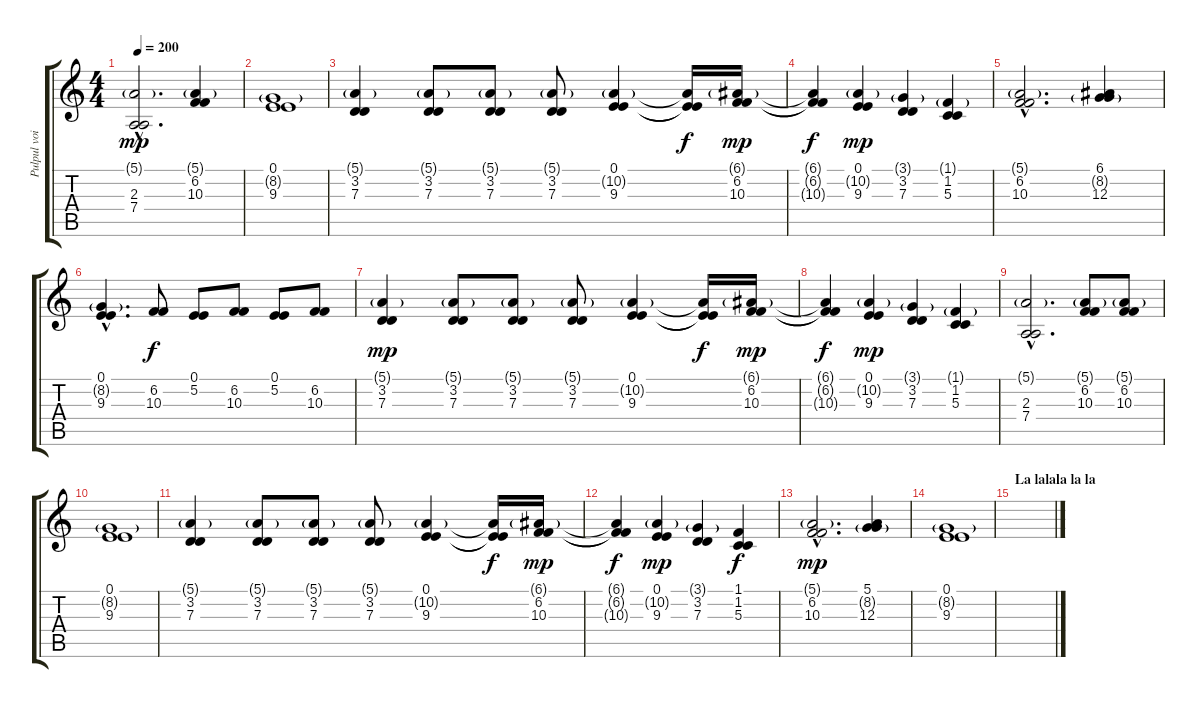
\track ("Pulpul voix" "Pulpul voi") {instrument clarinet}
\staff {score tabs}
\tuning (E4 B3 G3 D3 A2 E2) {hide}
\ts (4 4)
\tempo 200
\clef g2
\ks c
(5.1{g hac} 2.3{hac} 7.4{hac}).2{d dy mp} (5.1{g} 6.2 10.3).4 |
(0.1 8.2{g} 9.3).1 |
(5.1{g} 3.2 7.3).4 (5.1{g} 3.2 7.3).8 (5.1{g} 3.2 7.3).8 (5.1{g} 3.2 7.3).8 (0.1 10.2{g} 9.3).4 (0.1{t} 10.2{t} 9.3{t}).16{dy f} (6.1{g} 6.2 10.3).16{dy mp} |
(6.1{t} 6.2{t} 10.3{t}).4{dy f} (0.1 10.2{g} 9.3).4{dy mp} (3.1{g} 3.2 7.3).4 (1.1{g} 1.2 5.3).4 |
(5.1{g hac} 6.2{hac} 10.3{hac}).2{d} (6.1 8.2{g} 12.3).4 |
(0.1{hac} 8.2{g} 9.3{hac}).4{d} (6.2 10.3).8{dy f} (0.1 5.2).8 (6.2 10.3).8 (0.1 5.2).8 (6.2 10.3).8 |
(5.1{g} 3.2 7.3).4{dy mp} (5.1{g} 3.2 7.3).8 (5.1{g} 3.2 7.3).8 (5.1{g} 3.2 7.3).8 (0.1 10.2{g} 9.3).4 (0.1{t} 10.2{t} 9.3{t}).16{dy f} (6.1{g} 6.2 10.3).16{dy mp} |
(6.1{t} 6.2{t} 10.3{t}).4{dy f} (0.1 10.2{g} 9.3).4{dy mp} (3.1{g} 3.2 7.3).4 (1.1{g} 1.2 5.3).4 |
(5.1{g hac} 2.3{hac} 7.4{hac}).2{d} (5.1{g} 6.2 10.3).8 (5.1{g} 6.2 10.3).8 |
(0.1 8.2{g} 9.3).1 |
(5.1{g} 3.2 7.3).4 (5.1{g} 3.2 7.3).8 (5.1{g} 3.2 7.3).8 (5.1{g} 3.2 7.3).8 (0.1 10.2{g} 9.3).4 (0.1{t} 10.2{t} 9.3{t}).16{dy f} (6.1{g} 6.2 10.3).16{dy mp} |
(6.1{t} 6.2{t} 10.3{t}).4{dy f} (0.1 10.2{g} 9.3).4{dy mp} (3.1{g} 3.2 7.3).4 (1.1 1.2 5.3).4{dy f} |
(5.1{g hac} 6.2{hac} 10.3{hac}).2{d dy mp} (5.1 8.2{g} 12.3).4 |
(0.1 8.2{g} 9.3).1 |
\section ("" "La lalala la la")
